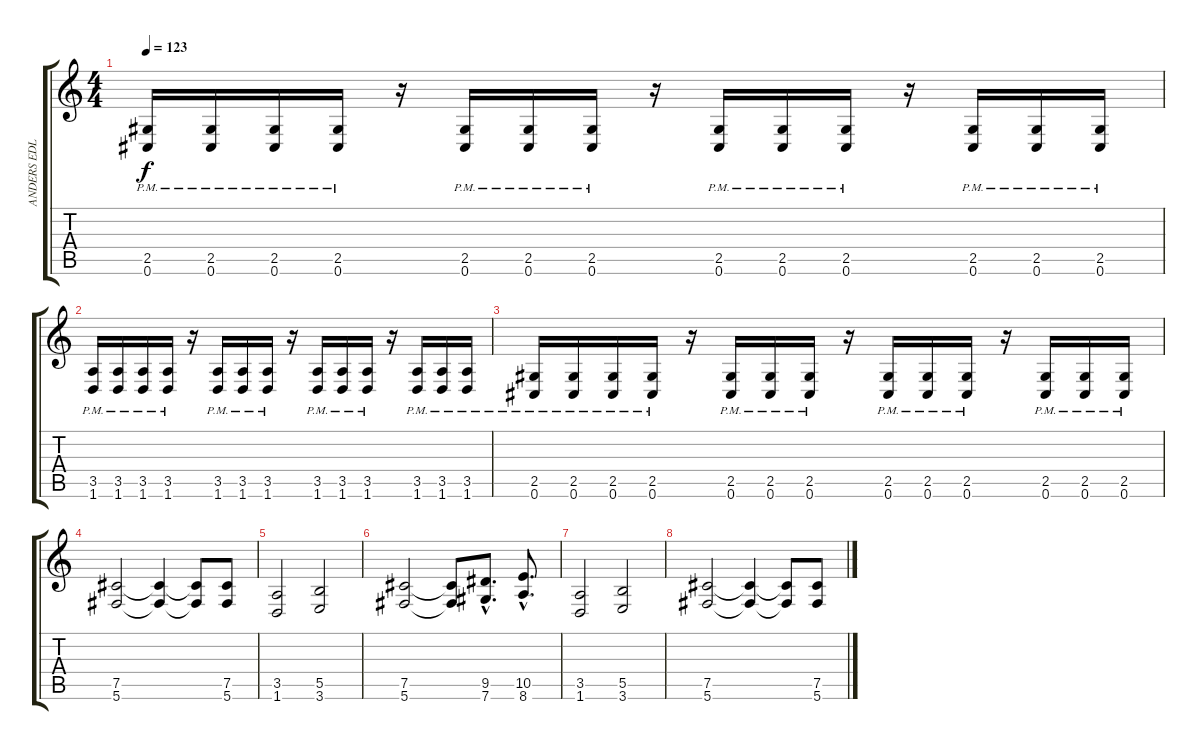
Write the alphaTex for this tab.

\track ("ANDERS EDLUND " "ANDERS EDL") {instrument distortionguitar}
\staff {score tabs}
\tuning (Db4 Ab3 E3 B2 Gb2 Db2) {hide}
\ts (4 4)
\tempo 123
\clef g2
\ks c
(2.5{pm} 0.6{pm}).16{dy f} (2.5{pm} 0.6{pm}).16 (2.5{pm} 0.6{pm}).16 (2.5{pm} 0.6{pm}).16 r.16 (2.5{pm} 0.6{pm}).16 (2.5{pm} 0.6{pm}).16 (2.5{pm} 0.6{pm}).16 r.16 (2.5{pm} 0.6).16 (2.5{pm} 0.6{pm}).16 (2.5{pm} 0.6{pm}).16 r.16 (2.5{pm} 0.6{pm}).16 (2.5{pm} 0.6{pm}).16 (2.5{pm} 0.6{pm}).16 |
(3.5{pm} 1.6{pm}).16 (3.5{pm} 1.6{pm}).16 (3.5{pm} 1.6{pm}).16 (3.5{pm} 1.6{pm}).16 r.16 (3.5{pm} 1.6{pm}).16 (3.5{pm} 1.6{pm}).16 (3.5{pm} 1.6{pm}).16 r.16 (3.5{pm} 1.6).16 (3.5{pm} 1.6{pm}).16 (3.5{pm} 1.6{pm}).16 r.16 (3.5{pm} 1.6{pm}).16 (3.5{pm} 1.6{pm}).16 (3.5{pm} 1.6{pm}).16 |
(2.5{pm} 0.6{pm}).16 (2.5{pm} 0.6{pm}).16 (2.5{pm} 0.6{pm}).16 (2.5{pm} 0.6{pm}).16 r.16 (2.5{pm} 0.6{pm}).16 (2.5{pm} 0.6{pm}).16 (2.5{pm} 0.6{pm}).16 r.16 (2.5{pm} 0.6).16 (2.5{pm} 0.6{pm}).16 (2.5{pm} 0.6{pm}).16 r.16 (2.5{pm} 0.6{pm}).16 (2.5{pm} 0.6{pm}).16 (2.5{pm} 0.6{pm}).16 |
(7.5 5.6).2 (7.5{t} 5.6{t}).4 (7.5{t} 5.6{t}).8 (7.5 5.6).8 |
(3.5 1.6).2 (5.5 3.6).2 |
(7.5 5.6).2 (7.5{t} 5.6{t}).8 (9.5{hac} 7.6{hac}).8{d} (10.5{hac} 8.6{hac}).8{d} |
(3.5 1.6).2 (5.5 3.6).2 |
(7.5 5.6).2 (7.5{t} 5.6{t}).4 (7.5{t} 5.6{t}).8 (7.5 5.6).8
